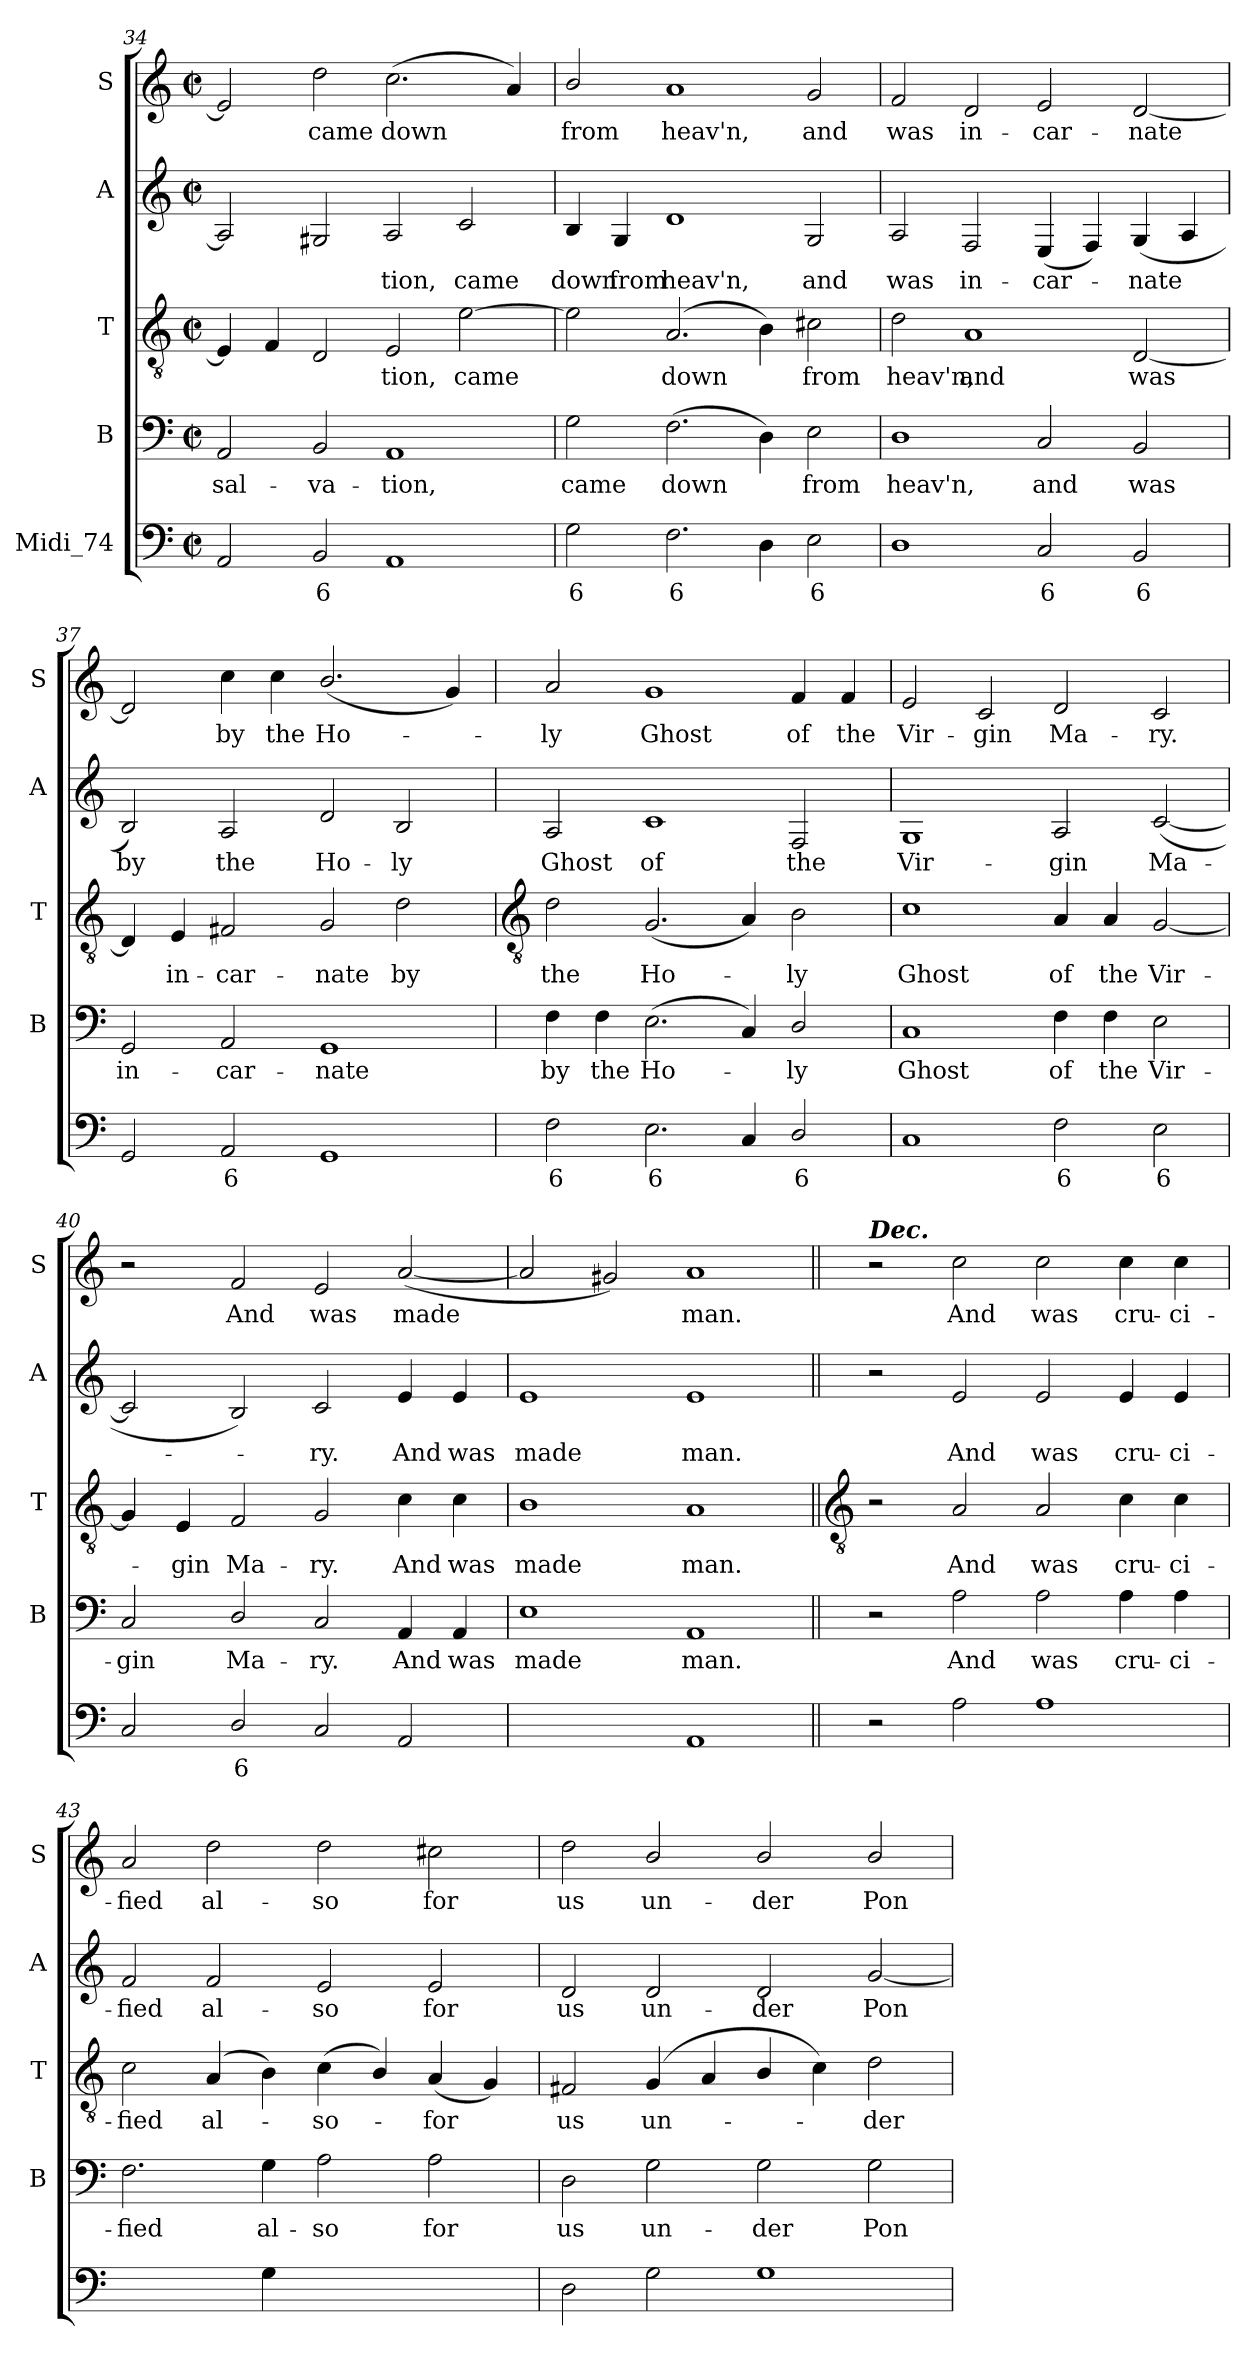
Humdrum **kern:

**kern	**text	**kern	**text	**kern	**text	**kern	**text	**kern	**text
*part5	*part5	*part4	*part4	*part3	*part3	*part2	*part2	*part1	*part1
*staff5	*staff5	*staff4	*staff4	*staff3	*staff3	*staff2	*staff2	*staff1	*staff1
*I"Midi_74	*	*I"B	*	*I"T	*	*I"A	*	*I"S	*
*	*	*I'B	*	*I'T	*	*I'A	*	*I'S	*
!!LO:LB:g=z
*clefF4	*	*clefF4	*	*clefGv2	*	*clefG2	*	*clefG2	*
*k[]	*	*k[]	*	*k[]	*	*k[]	*	*k[]	*
*C:	*	*C:	*	*C:	*	*C:	*	*C:	*
*M4/2	*	*M4/2	*	*M4/2	*	*M4/2	*	*M4/2	*
*met(c|)	*	*met(c|)	*	*met(c|)	*	*met(c|)	*	*met(c|)	*
=34	=34	=34	=34	=34	=34	=34	=34	=34	=34
!	!	!	!LO:LY:b	!	!	!	!	!	!
2AA	.	2AA	sal-	4E]	.	2A]	.	2e]	.
.	.	.	.	4F	.	.	.	.	.
!	!LO:LY:b	!	!LO:LY:b	!	!	!	!	!	!LO:LY:b
2BB	6	2BB	-va-	2D	.	2G#X	.	2dd	came
!	!	!	!LO:LY:b	!	!LO:LY:b	!	!LO:LY:b	!	!LO:LY:b
1AA	.	1AA	-tion,	2E	tion,	2A	tion,	(<2.cc	down
!	!	!	!	!	!LO:LY:b	!	!LO:LY:b	!	!
.	.	.	.	[2e	came	2c	came	.	.
.	.	.	.	.	.	.	.	4a)	.
=35	=35	=35	=35	=35	=35	=35	=35	=35	=35
!	!LO:LY:b	!	!LO:LY:b	!	!	!	!LO:LY:b	!	!LO:LY:b
2G	6	2G	came	2e]	.	4B	down	2b/	from
!	!	!	!	!	!	!	!LO:LY:b	!	!
.	.	.	.	.	.	4G	from	.	.
!	!LO:LY:b	!	!LO:LY:b	!	!LO:LY:b	!	!LO:LY:b	!	!LO:LY:b
2.F	6	(>2.F	down	(<2.A	down	1d	heav'n,	1a	heav'n,
4D	.	4D)	.	4B)	.	.	.	.	.
!	!LO:LY:b	!	!LO:LY:b	!	!LO:LY:b	!	!LO:LY:b	!	!LO:LY:b
2E	6	2E	from	2c#X	from	2G	and	2g	and
=36	=36	=36	=36	=36	=36	=36	=36	=36	=36
!	!	!	!LO:LY:b	!	!LO:LY:b	!	!LO:LY:b	!	!LO:LY:b
1D	.	1D	heav'n,	2d	heav'n,	2A	was	2f	was
!	!	!	!	!	!LO:LY:b	!	!LO:LY:b	!	!LO:LY:b
.	.	.	.	1A	and	2F	in-	2d	in-
!	!LO:LY:b	!	!LO:LY:b	!	!	!	!LO:LY:b	!	!LO:LY:b
2C	6	2C	and	.	.	(<4E	-car-	2e	-car-
.	.	.	.	.	.	4F)	.	.	.
!	!LO:LY:b	!	!LO:LY:b	!	!LO:LY:b	!	!LO:LY:b	!	!LO:LY:b
2BB	6	2BB	was	[2D	was	(<4G	nate	[2d	-nate
.	.	.	.	.	.	4A	.	.	.
=37	=37	=37	=37	=37	=37	=37	=37	=37	=37
!	!	!	!LO:LY:b	!	!	!	!LO:LY:b	!	!
2GG	.	2GG	in-	4D]	.	2B)	by	2d]	.
!	!	!	!	!	!LO:LY:b	!	!	!	!
.	.	.	.	4E	in-	.	.	.	.
!	!LO:LY:b	!	!LO:LY:b	!	!LO:LY:b	!	!LO:LY:b	!	!LO:LY:b
2AA	6	2AA	-car-	2F#X	-car-	2A	the	4cc	by
!	!	!	!	!	!	!	!	!	!LO:LY:b
.	.	.	.	.	.	.	.	4cc	the
!	!	!	!LO:LY:b	!	!LO:LY:b	!	!LO:LY:b	!	!LO:LY:b
1GG	.	1GG	-nate	2G	-nate	2d	Ho-	(<2.b/	Ho-
!	!	!	!	!	!LO:LY:b	!	!LO:LY:b	!	!
.	.	.	.	2d	by	2B	-ly	.	.
.	.	.	.	.	.	.	.	4g)	.
!!LO:LB:g=z
=38	=38	=38	=38	=38	=38	=38	=38	=38	=38
*	*	*	*	*clefGv2	*	*	*	*	*
!	!LO:LY:b	!	!LO:LY:b	!	!LO:LY:b	!	!LO:LY:b	!	!LO:LY:b
2F	6	4F	by	2d	the	2A	Ghost	2a	ly
!	!	!	!LO:LY:b	!	!	!	!	!	!
.	.	4F	the	.	.	.	.	.	.
!	!LO:LY:b	!	!LO:LY:b	!	!LO:LY:b	!	!LO:LY:b	!	!LO:LY:b
2.E	6	(<2.E	Ho-	(<2.G	Ho-	1c	of	1g	Ghost
4C	.	4C)	.	4A)	.	.	.	.	.
!	!LO:LY:b	!	!LO:LY:b	!	!LO:LY:b	!	!LO:LY:b	!	!LO:LY:b
2D/	6	2D/	ly	2B	ly	2F	the	4f	of
!	!	!	!	!	!	!	!	!	!LO:LY:b
.	.	.	.	.	.	.	.	4f	the
=39	=39	=39	=39	=39	=39	=39	=39	=39	=39
!	!	!	!LO:LY:b	!	!LO:LY:b	!	!LO:LY:b	!	!LO:LY:b
1C	.	1C	Ghost	1c	Ghost	1G	Vir-	2e	Vir-
!	!	!	!	!	!	!	!	!	!LO:LY:b
.	.	.	.	.	.	.	.	2c	-gin
!	!LO:LY:b	!	!LO:LY:b	!	!LO:LY:b	!	!LO:LY:b	!	!LO:LY:b
2F	6	4F	of	4A	of	2A	-gin	2d	Ma-
!	!	!	!LO:LY:b	!	!LO:LY:b	!	!	!	!
.	.	4F	the	4A	the	.	.	.	.
!	!LO:LY:b	!	!LO:LY:b	!	!LO:LY:b	!	!LO:LY:b	!	!LO:LY:b
2E	6	2E	Vir-	[2G	Vir-	(<[2c	Ma-	2c	-ry.
=40	=40	=40	=40	=40	=40	=40	=40	=40	=40
!	!	!	!LO:LY:b	!	!	!	!	!	!
2C	.	2C	-gin	4G]	.	2c]	.	2r	.
!	!	!	!	!	!LO:LY:b	!	!	!	!
.	.	.	.	4E	gin	.	.	.	.
!	!LO:LY:b	!	!LO:LY:b	!	!LO:LY:b	!	!	!	!LO:LY:b
2D/	6	2D/	Ma-	2F	Ma-	2B)	.	2f	And
!	!	!	!LO:LY:b	!	!LO:LY:b	!	!LO:LY:b	!	!LO:LY:b
2C	.	2C	-ry.	2G	-ry.	2c	ry.	2e	was
!	!	!	!LO:LY:b	!	!LO:LY:b	!	!LO:LY:b	!	!LO:LY:b
2AA	.	4AA	And	4c	And	4e	And	(<[2a	made
!	!	!	!LO:LY:b	!	!LO:LY:b	!	!LO:LY:b	!	!
.	.	4AA	was	4c	was	4e	was	.	.
=41	=41	=41	=41	=41	=41	=41	=41	=41	=41
!	!LO:LY:b	!	!LO:LY:b	!	!LO:LY:b	!	!LO:LY:b	!	!
[2Eyy	4	1E	made	1B	made	1e	made	2a]	.
!	!LO:LY:b	!	!	!	!	!	!	!	!
2Eyy]	3	.	.	.	.	.	.	2g#X)	.
!	!	!	!LO:LY:b	!	!LO:LY:b	!	!LO:LY:b	!	!LO:LY:b
1AA	.	1AA	man.	1A	man.	1e	man.	1a	man.
!!LO:LB:g=z
=42||	=42||	=42||	=42||	=42||	=42||	=42||	=42||	=42||	=42||
*	*	*	*	*clefGv2	*	*	*	*	*
!	!	!	!	!	!	!	!	!LO:TX:a:Bi:t=Dec.	!
2r	.	2r	.	2r	.	2r	.	2r	.
!	!	!	!LO:LY:b	!	!LO:LY:b	!	!LO:LY:b	!	!LO:LY:b
2A	.	2A	And	2A	And	2e	And	2cc	And
!	!	!	!LO:LY:b	!	!LO:LY:b	!	!LO:LY:b	!	!LO:LY:b
1A	.	2A	was	2A	was	2e	was	2cc	was
!	!	!	!LO:LY:b	!	!LO:LY:b	!	!LO:LY:b	!	!LO:LY:b
.	.	4A	cru-	4c	cru-	4e	cru-	4cc	cru-
!	!	!	!LO:LY:b	!	!LO:LY:b	!	!LO:LY:b	!	!LO:LY:b
.	.	4A	-ci-	4c	-ci-	4e	-ci-	4cc	-ci-
=43	=43	=43	=43	=43	=43	=43	=43	=43	=43
!	!LO:LY:b	!	!LO:LY:b	!	!LO:LY:b	!	!LO:LY:b	!	!LO:LY:b
[2Fyy	5	2.F	-fied	2c	-fied	2f	-fied	2a	-fied
!	!LO:LY:b	!	!	!	!LO:LY:b	!	!LO:LY:b	!	!LO:LY:b
4Fyy]	6	.	.	(<4A	al-	2f	al-	2dd	al-
!	!	!	!LO:LY:b	!	!	!	!	!	!
4G	.	4G	al-	4B)	.	.	.	.	.
!	!LO:LY:b	!	!LO:LY:b	!	!LO:LY:b	!	!LO:LY:b	!	!LO:LY:b
[2Ayy	4	2A	-so	(<4c	so-	2e	-so	2dd	-so
.	.	.	.	4B/)	.	.	.	.	.
!	!LO:LY:b	!	!LO:LY:b	!	!LO:LY:b	!	!LO:LY:b	!	!LO:LY:b
2Ayy]	3	2A	for	(<4A	-for	2e	for	2cc#X	for
.	.	.	.	4G)	.	.	.	.	.
=44	=44	=44	=44	=44	=44	=44	=44	=44	=44
!	!	!	!LO:LY:b	!	!LO:LY:b	!	!LO:LY:b	!	!LO:LY:b
2D	.	2D	us	2F#X	us	2d	us	2dd	us
!	!	!	!LO:LY:b	!	!LO:LY:b	!	!LO:LY:b	!	!LO:LY:b
2G	.	2G	un-	(<4G	un-	2d	un-	2b/	un-
.	.	.	.	4A	.	.	.	.	.
!	!	!	!LO:LY:b	!	!	!	!LO:LY:b	!	!LO:LY:b
1G	.	2G	-der	4B/	.	2d	-der	2b/	-der
.	.	.	.	4c)	.	.	.	.	.
!	!	!	!LO:LY:b	!	!LO:LY:b	!	!LO:LY:b	!	!LO:LY:b
.	.	2G	Pon-	2d	der	[2g	Pon-	2b/	Pon-
=	=	=	=	=	=	=	=	=	=
*-	*-	*-	*-	*-	*-	*-	*-	*-	*-
